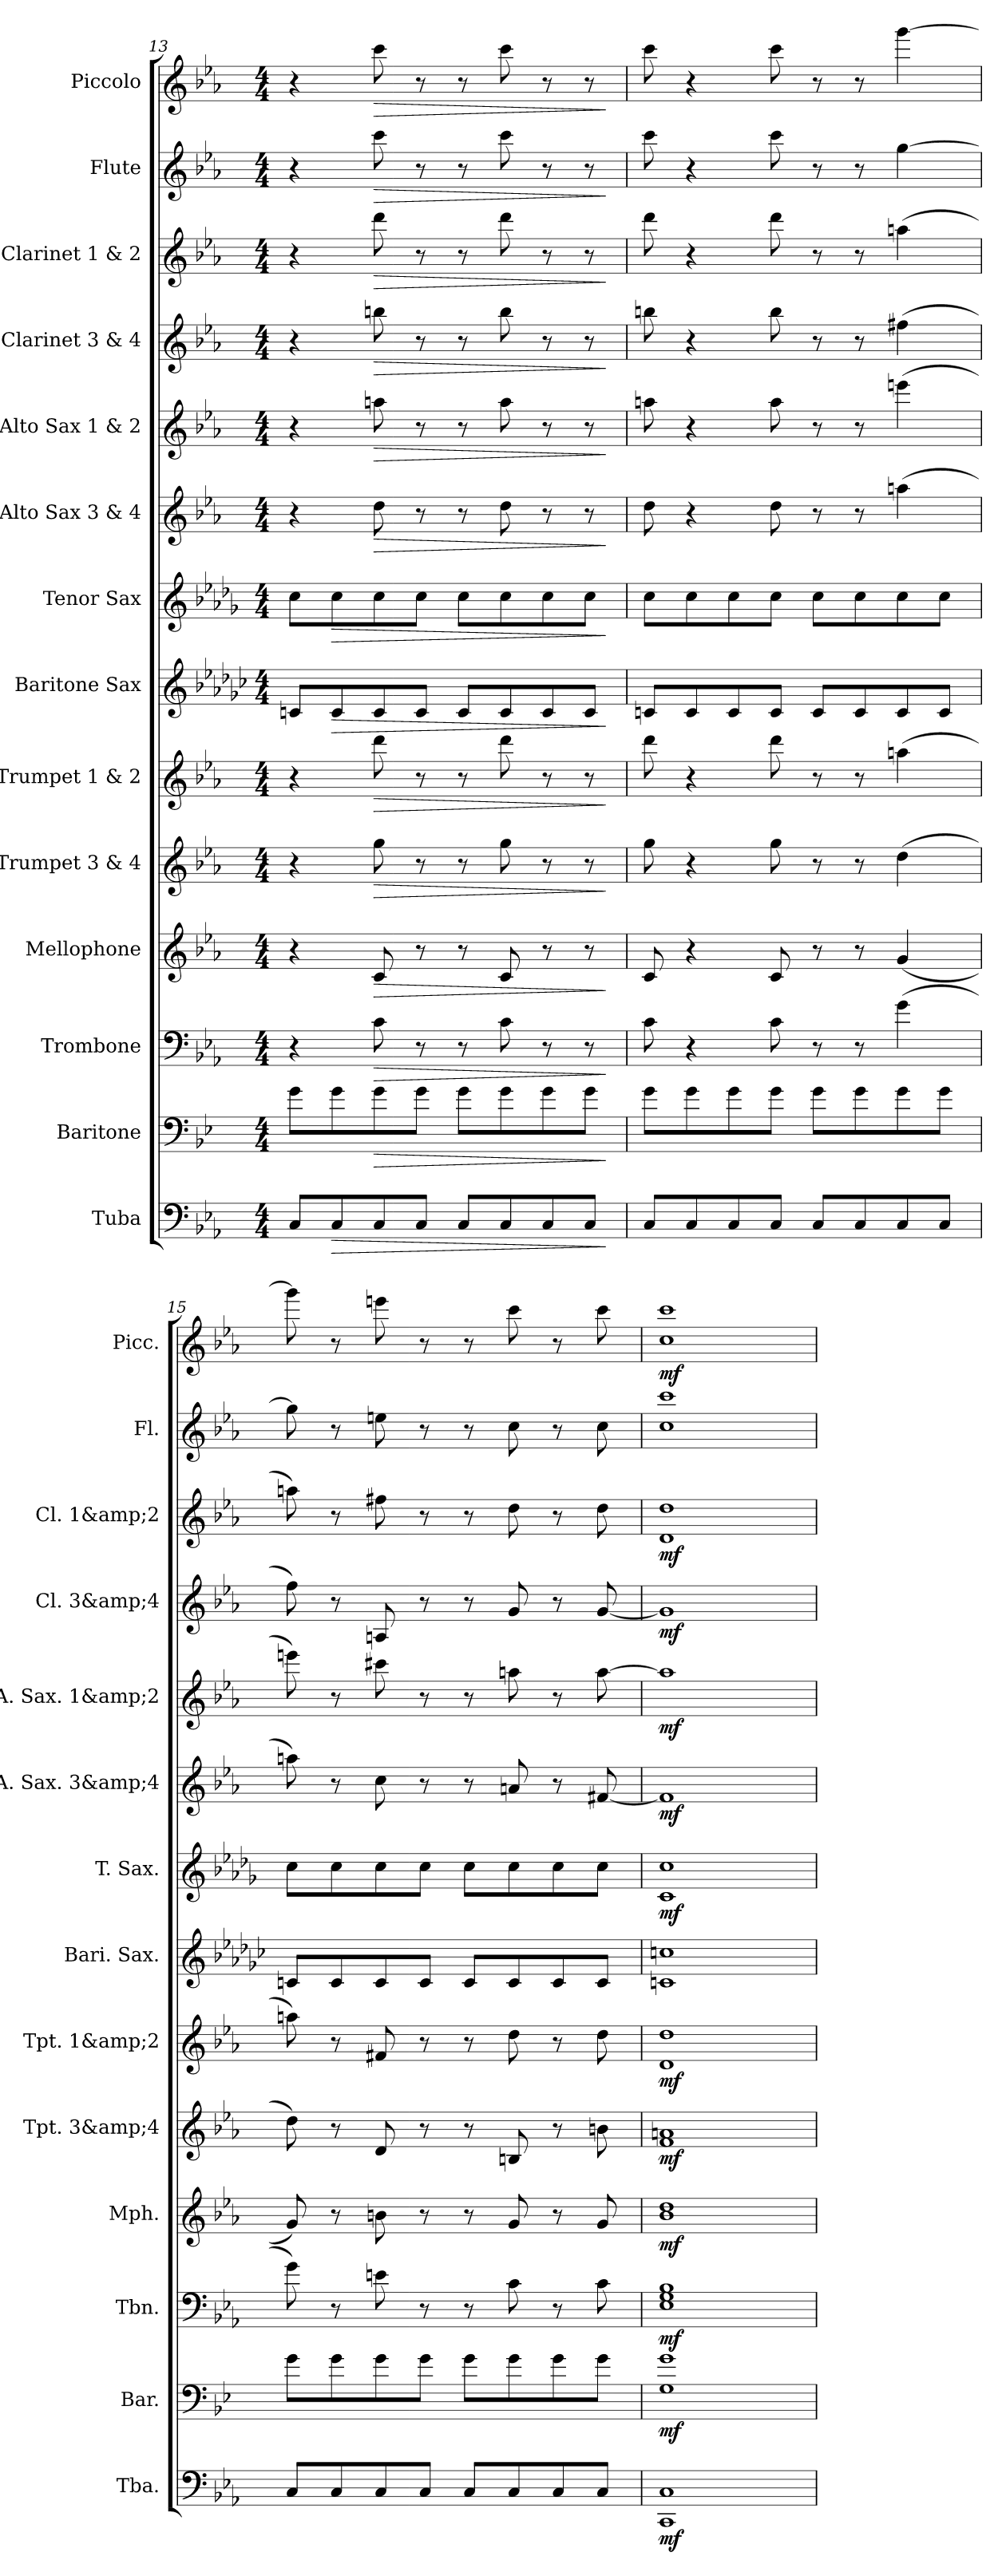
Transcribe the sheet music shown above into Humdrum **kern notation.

**kern	**dynam	**kern	**dynam	**kern	**dynam	**kern	**dynam	**kern	**dynam	**kern	**dynam	**kern	**dynam	**kern	**dynam	**kern	**dynam	**kern	**dynam	**kern	**dynam	**kern	**dynam	**kern	**dynam	**kern	**dynam
*part14	*part14	*part13	*part13	*part12	*part12	*part11	*part11	*part10	*part10	*part9	*part9	*part8	*part8	*part7	*part7	*part6	*part6	*part5	*part5	*part4	*part4	*part3	*part3	*part2	*part2	*part1	*part1
*staff14	*staff14	*staff13	*staff13	*staff12	*staff12	*staff11	*staff11	*staff10	*staff10	*staff9	*staff9	*staff8	*staff8	*staff7	*staff7	*staff6	*staff6	*staff5	*staff5	*staff4	*staff4	*staff3	*staff3	*staff2	*staff2	*staff1	*staff1
*I"Tuba	*	*I"Baritone	*	*I"Trombone	*	*I"Mellophone	*	*I"Trumpet 3 &amp; 4	*	*I"Trumpet 1 &amp; 2	*	*I"Baritone Sax	*	*I"Tenor Sax	*	*I"Alto Sax 3 &amp; 4	*	*I"Alto Sax 1 &amp; 2	*	*I"Clarinet 3 &amp; 4	*	*I"Clarinet 1 &amp; 2	*	*I"Flute	*	*I"Piccolo	*
*I'Tba.	*	*I'Bar.	*	*I'Tbn.	*	*I'Mph.	*	*I'Tpt. 3&amp;4	*	*I'Tpt. 1&amp;2	*	*I'Bari. Sax.	*	*I'T. Sax.	*	*I'A. Sax. 3&amp;4	*	*I'A. Sax. 1&amp;2	*	*I'Cl. 3&amp;4	*	*I'Cl. 1&amp;2	*	*I'Fl.	*	*I'Picc.	*
*clefF4	*	*clefF4	*	*clefF4	*	*clefG2	*	*clefG2	*	*clefG2	*	*clefG2	*	*clefG2	*	*clefG2	*	*clefG2	*	*clefG2	*	*clefG2	*	*clefG2	*	*clefG2	*
*	*	*ITrd4c7	*	*	*	*ITrd4c7	*	*ITrd1c2	*	*ITrd1c2	*	*ITrd12c21	*	*ITrd8c14	*	*ITrd5c9	*	*ITrd5c9	*	*ITrd1c2	*	*ITrd1c2	*	*	*	*ITrd-7c-12	*
*k[b-e-a-]	*	*k[b-e-a-]	*	*k[b-e-a-]	*	*k[b-e-a-d-]	*	*k[b-e-a-d-g-]	*	*k[b-e-a-d-g-]	*	*k[b-e-a-d-g-c-]	*	*k[b-e-a-d-g-]	*	*k[b-e-a-d-g-c-]	*	*k[b-e-a-d-g-c-]	*	*k[b-e-a-d-g-]	*	*k[b-e-a-d-g-]	*	*k[b-e-a-]	*	*k[b-e-a-]	*
*M4/4	*	*M4/4	*	*M4/4	*	*M4/4	*	*M4/4	*	*M4/4	*	*M4/4	*	*M4/4	*	*M4/4	*	*M4/4	*	*M4/4	*	*M4/4	*	*M4/4	*	*M4/4	*
=13	=13	=13	=13	=13	=13	=13	=13	=13	=13	=13	=13	=13	=13	=13	=13	=13	=13	=13	=13	=13	=13	=13	=13	=13	=13	=13	=13
8C/L	.	8c\L	.	4r	.	4r	.	4r	.	4r	.	8Cn/L	.	8c\L	.	4r	.	4r	.	4r	.	4r	.	4r	.	4r	.
!	!LO:HP:b	!	!	!	!	!	!	!	!	!	!	!	!LO:HP:b	!	!LO:HP:b	!	!	!	!	!	!	!	!	!	!	!	!
8C/	>	8c\	.	.	.	.	.	.	.	.	.	8C/	>	8c\	>	.	.	.	.	.	.	.	.	.	.	.	.
!	!	!	!LO:HP:b	!	!LO:HP:b	!	!LO:HP:b	!	!LO:HP:b	!	!LO:HP:b	!	!	!	!	!	!LO:HP:b	!	!LO:HP:b	!	!LO:HP:b	!	!LO:HP:b	!	!LO:HP:b	!	!LO:HP:b
8C/	.	8c\	>	8c\	>	8F/	>	8ff\	>	8ccc\	>	8C/	.	8c\	.	8f\	>	8ccn\	>	8aan\	>	8ccc\	>	8ccc\	>	8cccc\	>
8C/J	.	8c\J	.	8r	.	8r	.	8r	.	8r	.	8C/J	.	8c\J	.	8r	.	8r	.	8r	.	8r	.	8r	.	8r	.
8C/L	.	8c\L	.	8r	.	8r	.	8r	.	8r	.	8C/L	.	8c\L	.	8r	.	8r	.	8r	.	8r	.	8r	.	8r	.
8C/	.	8c\	.	8c\	.	8F/	.	8ff\	.	8ccc\	.	8C/	.	8c\	.	8f\	.	8cc\	.	8aa\	.	8ccc\	.	8ccc\	.	8cccc\	.
8C/	.	8c\	.	8r	.	8r	.	8r	.	8r	.	8C/	.	8c\	.	8r	.	8r	.	8r	.	8r	.	8r	.	8r	.
8C/J	.	8c\J	.	8r	.	8r	.	8r	.	8r	.	8C/J	.	8c\J	.	8r	.	8r	.	8r	.	8r	.	8r	.	8r	.
.	]	.	]	.	]	.	]	.	]	.	]	.	]	.	]	.	]	.	]	.	]	.	]	.	]	.	]
=14	=14	=14	=14	=14	=14	=14	=14	=14	=14	=14	=14	=14	=14	=14	=14	=14	=14	=14	=14	=14	=14	=14	=14	=14	=14	=14	=14
8C/L	.	8c\L	.	8c\	.	8F/	.	8ff\	.	8ccc\	.	8Cn/L	.	8c\L	.	8f\	.	8ccn\	.	8aan\	.	8ccc\	.	8ccc\	.	8cccc\	.
8C/	.	8c\	.	4r	.	4r	.	4r	.	4r	.	8C/	.	8c\	.	4r	.	4r	.	4r	.	4r	.	4r	.	4r	.
8C/	.	8c\	.	.	.	.	.	.	.	.	.	8C/	.	8c\	.	.	.	.	.	.	.	.	.	.	.	.	.
8C/J	.	8c\J	.	8c\	.	8F/	.	8ff\	.	8ccc\	.	8C/J	.	8c\J	.	8f\	.	8cc\	.	8aa\	.	8ccc\	.	8ccc\	.	8cccc\	.
8C/L	.	8c\L	.	8r	.	8r	.	8r	.	8r	.	8C/L	.	8c\L	.	8r	.	8r	.	8r	.	8r	.	8r	.	8r	.
8C/	.	8c\	.	8r	.	8r	.	8r	.	8r	.	8C/	.	8c\	.	8r	.	8r	.	8r	.	8r	.	8r	.	8r	.
8C/	.	8c\	.	(4g\	.	(4c/	.	(4cc\	.	(4ggn\	.	8C/	.	8c\	.	(4ccn\	.	(4ggn\	.	(4een\	.	(4ggn\	.	[4gg\	.	[4gggg\	.
8C/J	.	8c\J	.	.	.	.	.	.	.	.	.	8C/J	.	8c\J	.	.	.	.	.	.	.	.	.	.	.	.	.
=15	=15	=15	=15	=15	=15	=15	=15	=15	=15	=15	=15	=15	=15	=15	=15	=15	=15	=15	=15	=15	=15	=15	=15	=15	=15	=15	=15
8C/L	.	8c\L	.	8g\)	.	8c/)	.	8cc\)	.	8ggn\)	.	8Cn/L	.	8c\L	.	8ccn\)	.	8ggn\)	.	8ee-\)	.	8ggn\)	.	8gg\]	.	8gggg\]	.
8C/	.	8c\	.	8r	.	8r	.	8r	.	8r	.	8C/	.	8c\	.	8r	.	8r	.	8r	.	8r	.	8r	.	8r	.
8C/	.	8c\	.	8en\	.	8en\	.	8c/	.	8en/	.	8C/	.	8c\	.	8e-\	.	8een\	.	8Gn/	.	8een\	.	8een\	.	8eeeen\	.
8C/J	.	8c\J	.	8r	.	8r	.	8r	.	8r	.	8C/J	.	8c\J	.	8r	.	8r	.	8r	.	8r	.	8r	.	8r	.
8C/L	.	8c\L	.	8r	.	8r	.	8r	.	8r	.	8C/L	.	8c\L	.	8r	.	8r	.	8r	.	8r	.	8r	.	8r	.
8C/	.	8c\	.	8c\	.	8c/	.	8An/	.	8cc\	.	8C/	.	8c\	.	8cn/	.	8ccn\	.	8f/	.	8cc\	.	8cc\	.	8cccc\	.
8C/	.	8c\	.	8r	.	8r	.	8r	.	8r	.	8C/	.	8c\	.	8r	.	8r	.	8r	.	8r	.	8r	.	8r	.
8C/J	.	8c\J	.	8c\	.	8c/	.	8an\	.	8cc\	.	8C/J	.	8c\J	.	[8An/	.	[8cc\	.	[8f/	.	8cc\	.	8cc\	.	8cccc\	.
=16	=16	=16	=16	=16	=16	=16	=16	=16	=16	=16	=16	=16	=16	=16	=16	=16	=16	=16	=16	=16	=16	=16	=16	=16	=16	=16	=16
!	!LO:DY:b	!	!LO:DY:b	!	!LO:DY:b	!	!LO:DY:b	!	!LO:DY:b	!	!LO:DY:b	!	!	!	!LO:DY:b	!	!LO:DY:b	!	!LO:DY:b	!	!LO:DY:b	!	!LO:DY:b	!	!	!	!LO:DY:b
1CC 1C	mf	1C 1c	mf	1E- 1G 1B-	mf	1e- 1g	mf	1e- 1gn	mf	1c 1cc	mf	1Cn 1cn	.	1C 1c	mf	1A]	mf	1cc]	mf	1f]	mf	1c 1cc	mf	1cc 1ccc	.	1ccc 1cccc	mf
=	=	=	=	=	=	=	=	=	=	=	=	=	=	=	=	=	=	=	=	=	=	=	=	=	=	=	=
*-	*-	*-	*-	*-	*-	*-	*-	*-	*-	*-	*-	*-	*-	*-	*-	*-	*-	*-	*-	*-	*-	*-	*-	*-	*-	*-	*-
